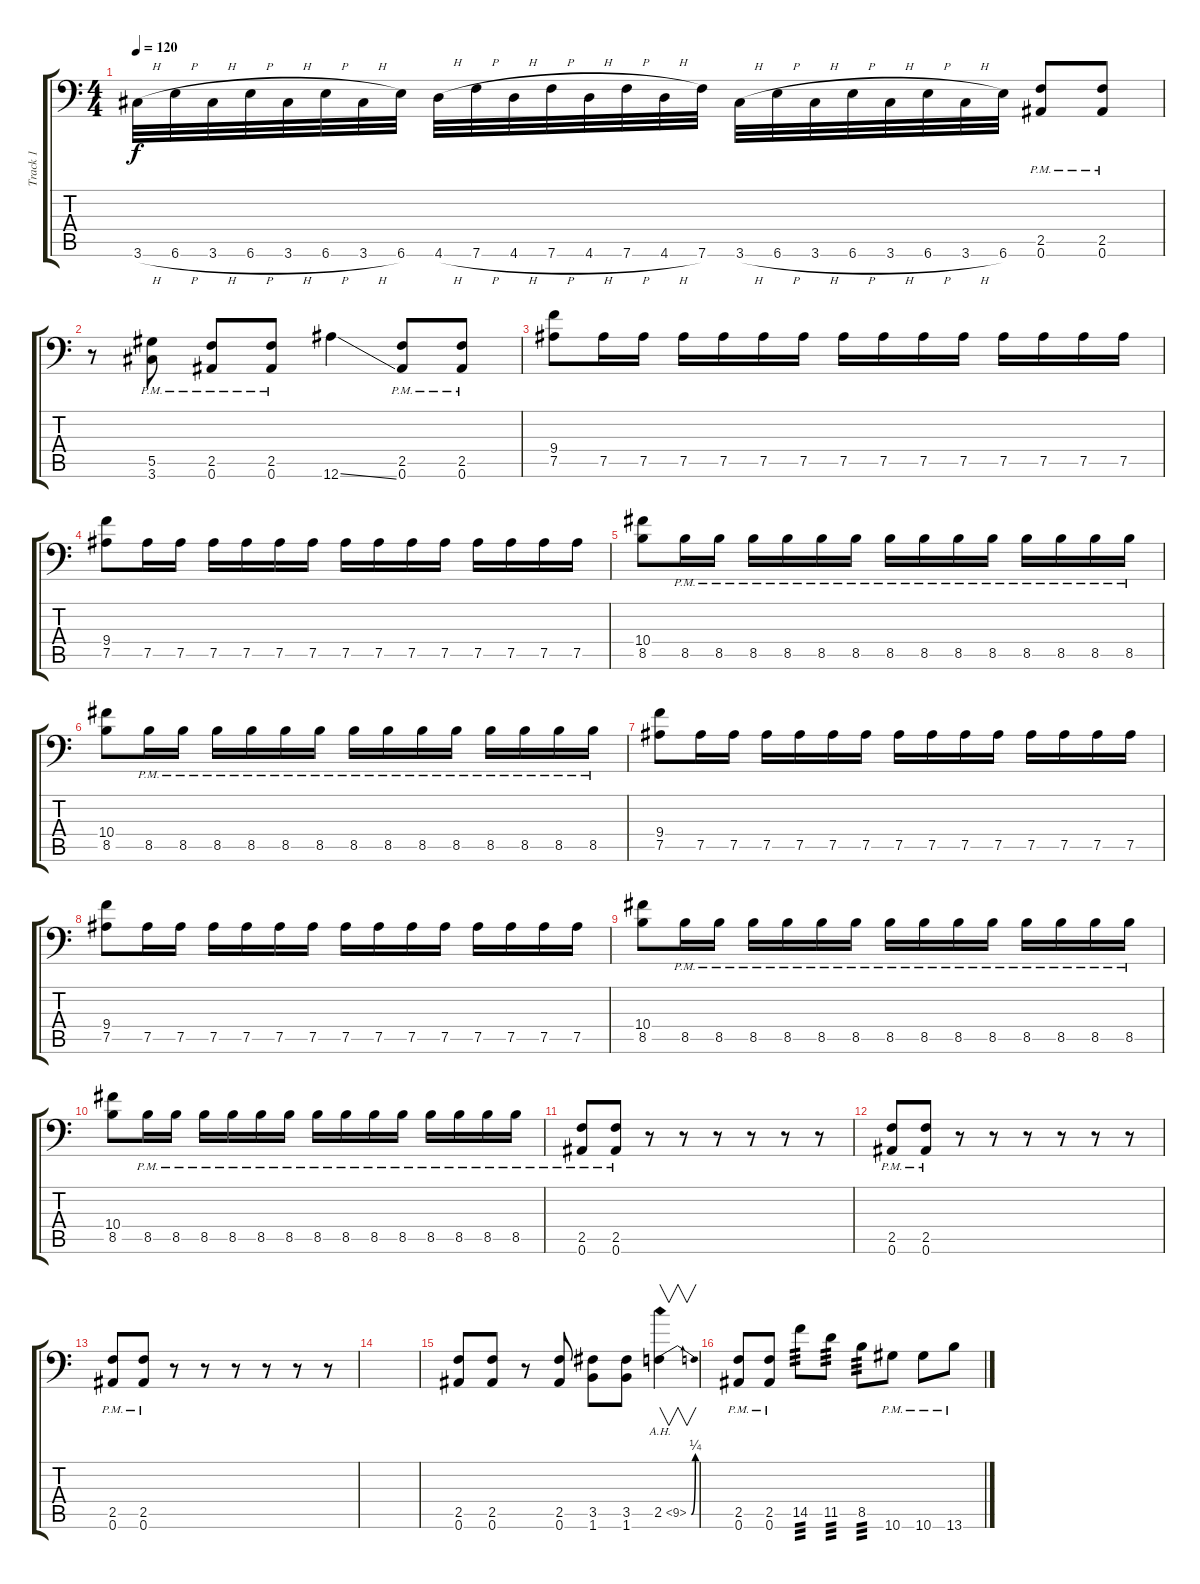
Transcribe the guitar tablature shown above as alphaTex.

\track ("Track 1" "Track 1") {instrument distortionguitar}
\staff {score tabs}
\tuning (Bb3 F3 Db3 Ab2 Eb2 Bb1) {hide}
\ts (4 4)
\tempo 120
\clef f4
\ks c
3.6{h}.32{dy f} 6.6{h}.32 3.6{h}.32 6.6{h}.32 3.6{h}.32 6.6{h}.32 3.6{h}.32 6.6.32 4.6{h}.32 7.6{h}.32 4.6{h}.32 7.6{h}.32 4.6{h}.32 7.6{h}.32 4.6{h}.32 7.6.32 3.6{h}.32 6.6{h}.32 3.6{h}.32 6.6{h}.32 3.6{h}.32 6.6{h}.32 3.6{h}.32 6.6.32 (2.5{pm} 0.6).8 (2.5{pm} 0.6).8 |
r.8 (5.5{pm} 3.6).8 (2.5{pm} 0.6).8 (2.5{pm} 0.6).8 12.6{ss}.4 (2.5{pm} 0.6).8 (2.5{pm} 0.6).8 |
(9.4 7.5).8 7.5.16 7.5.16 7.5.16 7.5.16 7.5.16 7.5.16 7.5.16 7.5.16 7.5.16 7.5.16 7.5.16 7.5.16 7.5.16 7.5.16 |
(9.4 7.5).8 7.5.16 7.5.16 7.5.16 7.5.16 7.5.16 7.5.16 7.5.16 7.5.16 7.5.16 7.5.16 7.5.16 7.5.16 7.5.16 7.5.16 |
(10.4 8.5).8 8.5{pm}.16 8.5{pm}.16 8.5{pm}.16 8.5{pm}.16 8.5{pm}.16 8.5{pm}.16 8.5{pm}.16 8.5{pm}.16 8.5{pm}.16 8.5{pm}.16 8.5{pm}.16 8.5{pm}.16 8.5{pm}.16 8.5{pm}.16 |
(10.4 8.5).8 8.5{pm}.16 8.5{pm}.16 8.5{pm}.16 8.5{pm}.16 8.5{pm}.16 8.5{pm}.16 8.5{pm}.16 8.5{pm}.16 8.5{pm}.16 8.5{pm}.16 8.5{pm}.16 8.5{pm}.16 8.5{pm}.16 8.5{pm}.16 |
(9.4 7.5).8 7.5.16 7.5.16 7.5.16 7.5.16 7.5.16 7.5.16 7.5.16 7.5.16 7.5.16 7.5.16 7.5.16 7.5.16 7.5.16 7.5.16 |
(9.4 7.5).8 7.5.16 7.5.16 7.5.16 7.5.16 7.5.16 7.5.16 7.5.16 7.5.16 7.5.16 7.5.16 7.5.16 7.5.16 7.5.16 7.5.16 |
(10.4 8.5).8 8.5{pm}.16 8.5{pm}.16 8.5{pm}.16 8.5{pm}.16 8.5{pm}.16 8.5{pm}.16 8.5{pm}.16 8.5{pm}.16 8.5{pm}.16 8.5{pm}.16 8.5{pm}.16 8.5{pm}.16 8.5{pm}.16 8.5{pm}.16 |
(10.4 8.5).8 8.5{pm}.16 8.5{pm}.16 8.5{pm}.16 8.5{pm}.16 8.5{pm}.16 8.5{pm}.16 8.5{pm}.16 8.5{pm}.16 8.5{pm}.16 8.5{pm}.16 8.5{pm}.16 8.5{pm}.16 8.5{pm}.16 8.5{pm}.16 |
(2.5 0.6{pm}).8 (2.5 0.6{pm}).8 r.8 r.8 r.8 r.8 r.8 r.8 |
(2.5 0.6{pm}).8 (2.5 0.6{pm}).8 r.8 r.8 r.8 r.8 r.8 r.8 |
(2.5 0.6{pm}).8 (2.5 0.6{pm}).8 r.8 r.8 r.8 r.8 r.8 r.8 |
|
(2.5 0.6).8 (2.5 0.6).8 r.8 (2.5 0.6).8 (3.5 1.6).8 (3.5 1.6).8 2.5{be (bend 0 0 60 1) ah 7}.4{v} |
(2.5 0.6{pm}).8 (2.5 0.6{pm}).8 14.5.8{tp 3} 11.5.8{tp 3} 8.5.8{tp 3} 10.6{pm}.8 10.6{pm}.8 13.6{pm}.8
